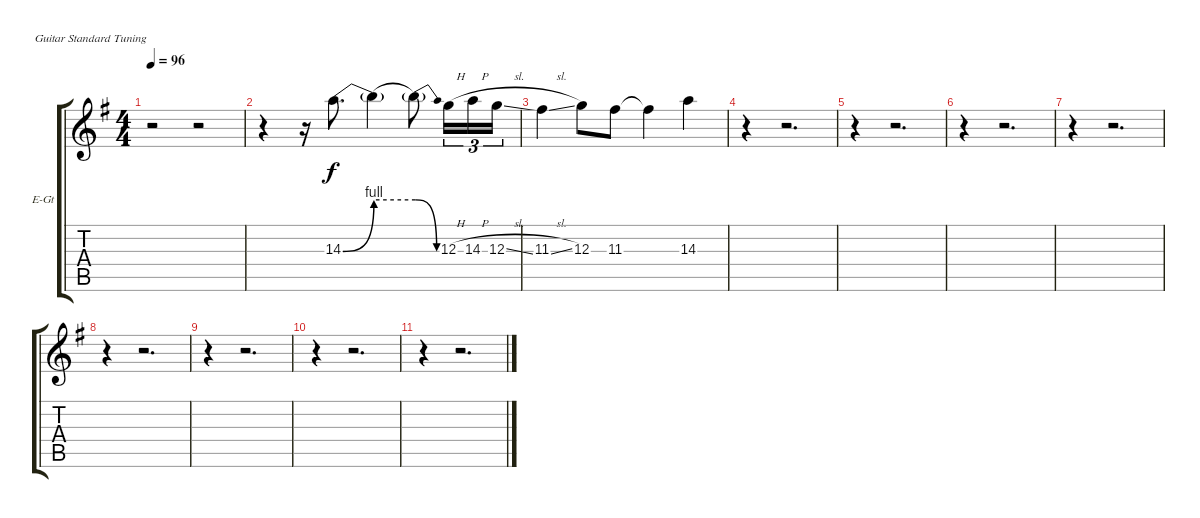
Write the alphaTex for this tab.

\bracketExtendMode groupsimilarinstruments
\firstSystemTrackNameOrientation horizontal
\otherSystemsTrackNameOrientation horizontal
\track ("Lead Guitar" "E-Gt") {instrument distortionguitar}
\staff {score tabs}
\tuning (E4 B3 G3 D3 A2 E2)
\ts (4 4)
\tempo 96
\clef g2
\ks eminor
r.2{dy f} r.2 |
r.4 r.16 14.3{be (bend 0 0 60 4)}.8{d} 14.3{be (hold 0 4 60 4) t}.4 14.3{be (release 0 4 60 0) t}.8 12.3{h}.16{tu (3 2)} 14.3{h}.16{tu (3 2)} 12.3{sl}.16{tu (3 2)} |
11.3{sl}.4 12.3.8 11.3.8 11.3{t}.4 14.3.4 |
r.4 r.2{d} |
r.4 r.2{d} |
r.4 r.2{d} |
r.4 r.2{d} |
r.4 r.2{d} |
r.4 r.2{d} |
r.4 r.2{d} |
r.4 r.2{d}
